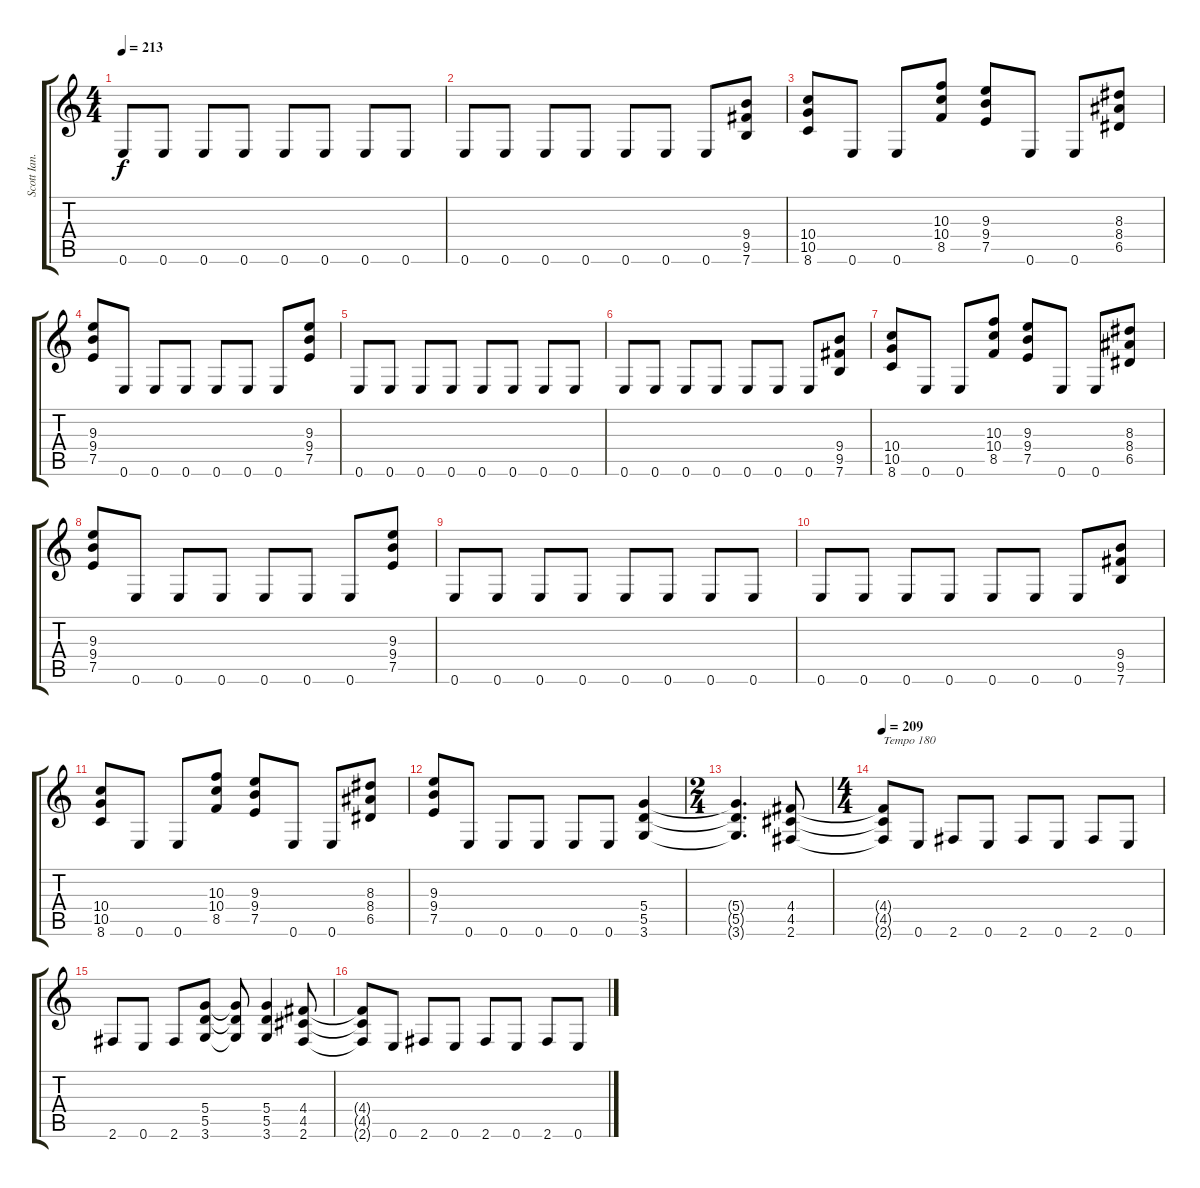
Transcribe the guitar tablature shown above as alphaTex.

\track ("Scott Ian." "Scott Ian.") {solo instrument distortionguitar}
\staff {score tabs}
\tuning (E4 B3 G3 D3 A2 E2) {hide}
\ts (4 4)
\tempo 213
\clef g2
\ks c
0.6.8{dy f} 0.6.8 0.6.8 0.6.8 0.6.8 0.6.8 0.6.8 0.6.8 |
0.6.8 0.6.8 0.6.8 0.6.8 0.6.8 0.6.8 0.6.8 (9.4 9.5 7.6).8 |
(10.4 10.5 8.6).8 0.6.8 0.6.8 (10.3 10.4 8.5).8 (9.3 9.4 7.5).8 0.6.8 0.6.8 (8.3 8.4 6.5).8 |
(9.3 9.4 7.5).8 0.6.8 0.6.8 0.6.8 0.6.8 0.6.8 0.6.8 (9.3 9.4 7.5).8 |
0.6.8 0.6.8 0.6.8 0.6.8 0.6.8 0.6.8 0.6.8 0.6.8 |
0.6.8 0.6.8 0.6.8 0.6.8 0.6.8 0.6.8 0.6.8 (9.4 9.5 7.6).8 |
(10.4 10.5 8.6).8 0.6.8 0.6.8 (10.3 10.4 8.5).8 (9.3 9.4 7.5).8 0.6.8 0.6.8 (8.3 8.4 6.5).8 |
(9.3 9.4 7.5).8 0.6.8 0.6.8 0.6.8 0.6.8 0.6.8 0.6.8 (9.3 9.4 7.5).8 |
0.6.8 0.6.8 0.6.8 0.6.8 0.6.8 0.6.8 0.6.8 0.6.8 |
0.6.8 0.6.8 0.6.8 0.6.8 0.6.8 0.6.8 0.6.8 (9.4 9.5 7.6).8 |
(10.4 10.5 8.6).8 0.6.8 0.6.8 (10.3 10.4 8.5).8 (9.3 9.4 7.5).8 0.6.8 0.6.8 (8.3 8.4 6.5).8 |
(9.3 9.4 7.5).8 0.6.8 0.6.8 0.6.8 0.6.8 0.6.8 (5.4 5.5 3.6).4 |
\ts (2 4)
(5.4{t} 5.5{t} 3.6{t}).4{d} (4.4 4.5 2.6).8 |
\ts (4 4)
\tempo 209
(4.4{t} 4.5{t} 2.6{t}).8{txt "Tempo 180"} 0.6.8 2.6.8 0.6.8 2.6.8 0.6.8 2.6.8 0.6.8 |
2.6.8 0.6.8 2.6.8 (5.4 5.5 3.6).8 (5.4{t} 5.5{t} 3.6{t}).8 (5.4 5.5 3.6).4 (4.4 4.5 2.6).8 |
(4.4{t} 4.5{t} 2.6{t}).8 0.6.8 2.6.8 0.6.8 2.6.8 0.6.8 2.6.8 0.6.8
